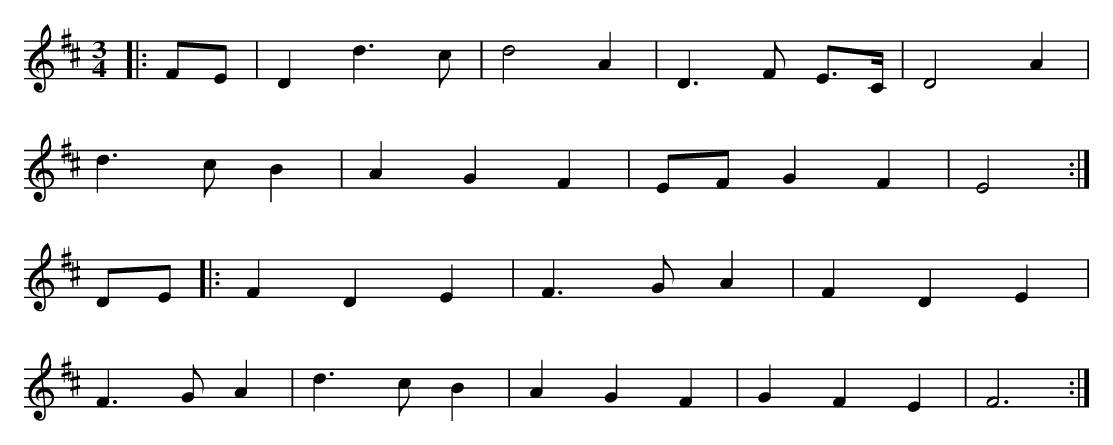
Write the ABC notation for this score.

X:1
M:3/4
K:D
|:FE|D2 d3 c|d4 A2|D3 F E>C|D4 A2|
d3 c B2|A2 G2 F2|EF G2 F2|E4:|
DE|:F2 D2 E2|F3 G A2|F2 D2 E2|
F3 G A2|d3 c B2|A2 G2 F2|G2 F2 E2|F6:|
